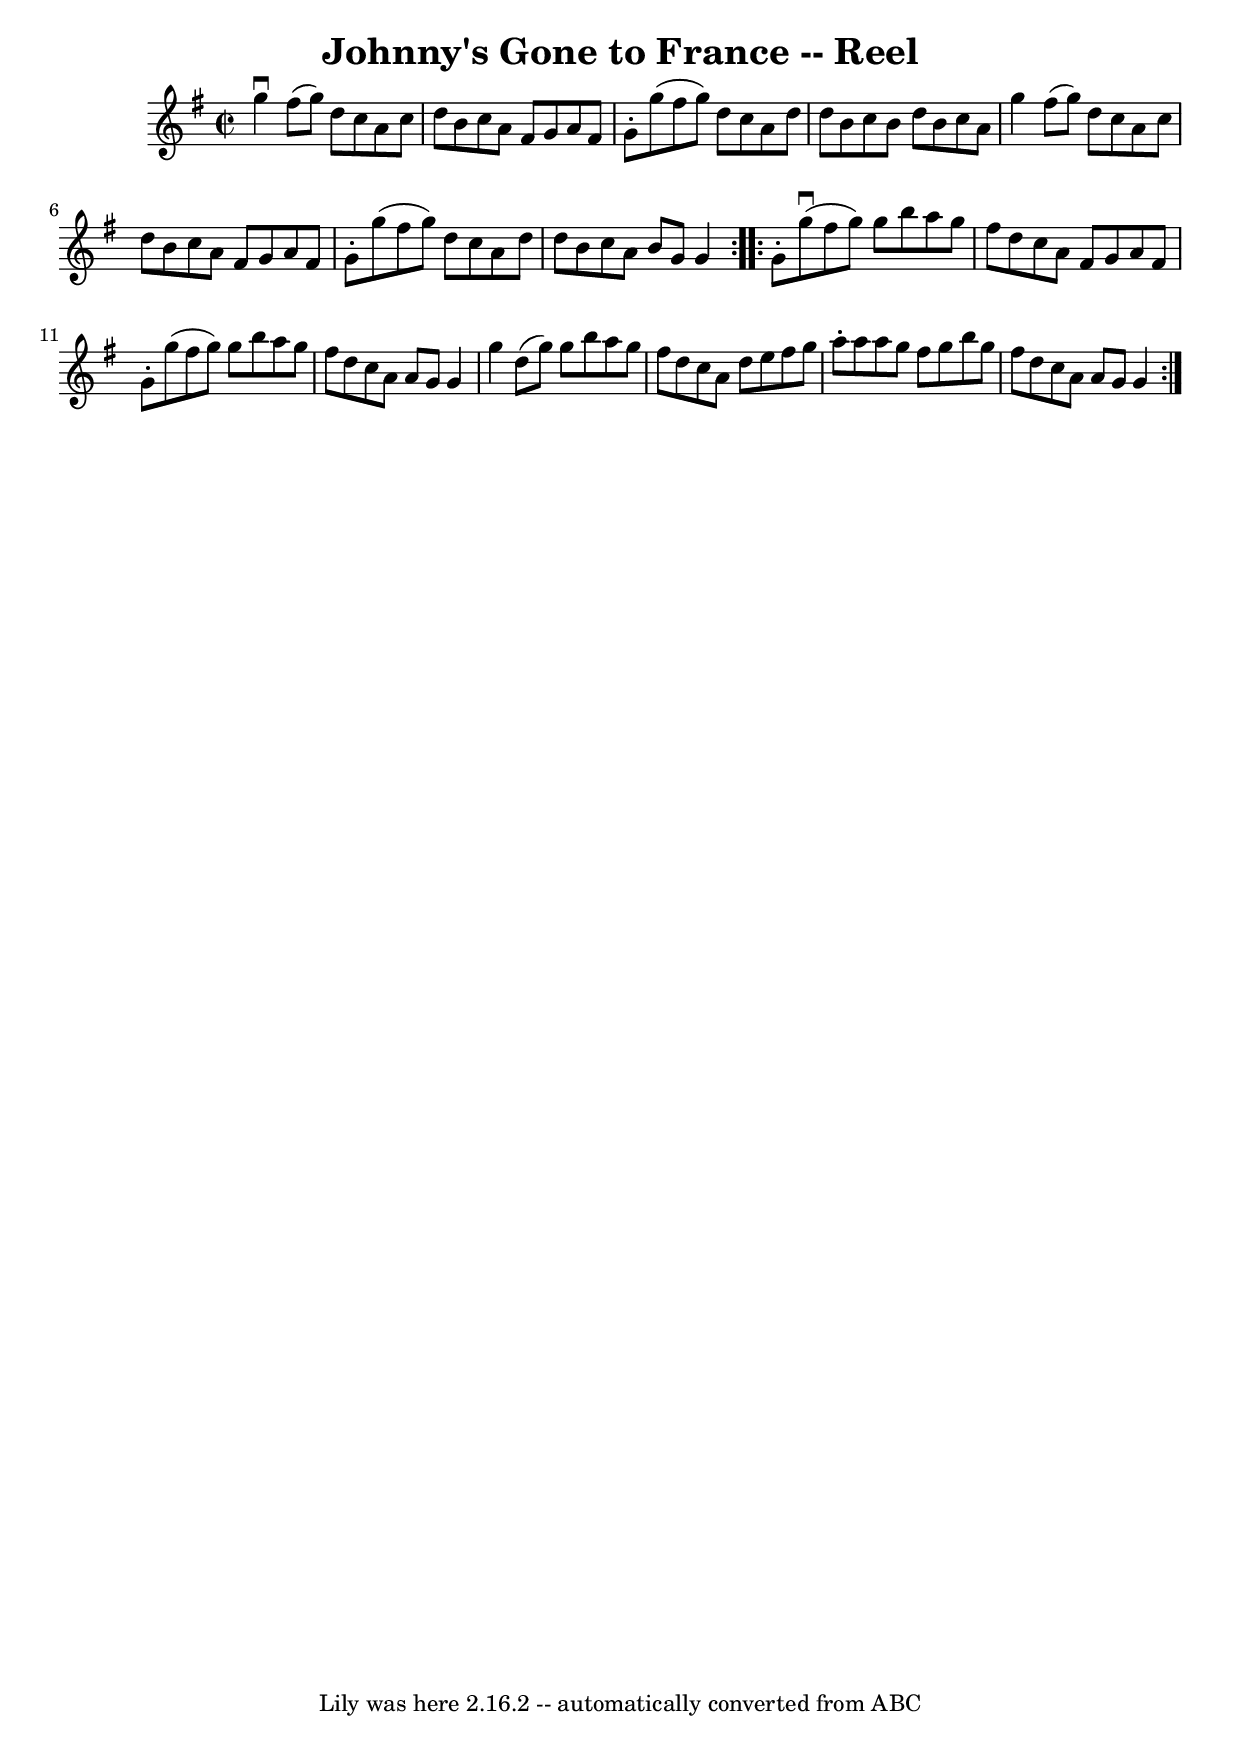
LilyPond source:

\version "2.16.2"
\include "Mammoth.ily"
\header {
  %% book = "Ryan's Mammoth Collection"
  crossRefNumber = "1"
  footnotes = ""
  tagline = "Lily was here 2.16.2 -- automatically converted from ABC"
  title = "Johnny's Gone to France -- Reel"

}
voicedefault =  {



  \repeat volta 2 {

    \override Staff.TimeSignature #'style = #'C
    \time 2/2 
    \key g \major
    g''4^\downbow fis''8 (g''8) d''8 c''8       a'8 c''8     |
    d''8 b'8 c''8 a'8 fis'8 g'8 a'8        fis'8     |
    g'8-. g''8 (fis''8 g''8) d''8 c''8 a'8      d''8     |
    d''8 b'8 c''8 b'8 d''8 b'8 c''8 a'8   |
    g''4 fis''8 (g''8) d''8 c''8 a'8 c''8     |
    d''8 b'8 c''8 a'8 fis'8 g'8 a'8 fis'8     |
    g'8-. g''8 (fis''8 g''8) d''8 c''8 a'8 d''8    |
    d''8 b'8 c''8 a'8 b'8 g'8 g'4    

  } 
  \repeat volta 2 {
    g'8-. g''8^\downbow(fis''8 g''8) g''8         b''8 a''8 g''8     |
    fis''8 d''8 c''8 a'8 fis'8         g'8 a'8 fis'8     |
    g'8-. g''8 (fis''8 g''8) g''8        b''8 a''8 g''8     |
    fis''8 d''8 c''8 a'8 a'8 g'8      g'4     |
    g''4 d''8 (g''8) g''8 b''8 a''8 g''8  |
    fis''8 d''8 c''8 a'8 d''8 e''8 fis''8 g''8    |
    a''8-. a''8 a''8 g''8 fis''8 g''8 b''8 g''8     |
    fis''8 d''8 c''8 a'8 a'8 g'8 g'4    
  }   

}

\score{
  <<

    \context Staff="default"
    {
      \voicedefault 
      
    }

  >>
  \layout {
    
  }
  \midi {
  }

}
